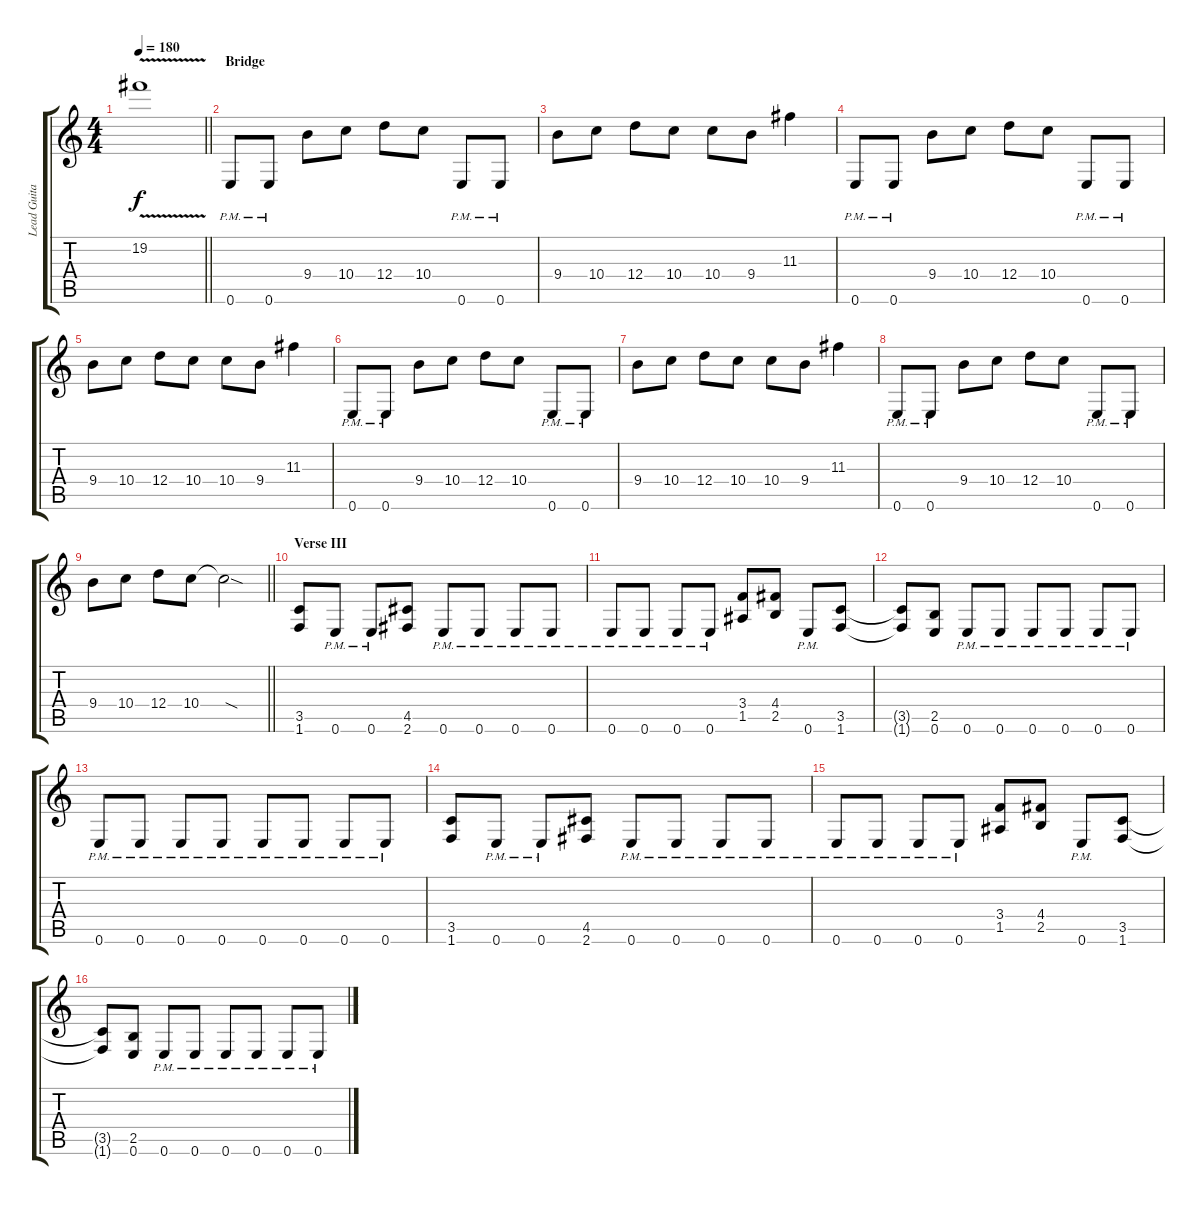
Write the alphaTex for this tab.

\track ("Lead Guitar" "Lead Guita") {instrument electricguitarjazz}
\staff {score tabs}
\tuning (E4 B3 G3 D3 A2 E2) {hide}
\ts (4 4)
\tempo 180
\clef g2
\barLineRight lightlight
\ks c
19.2{v}.1{dy f} |
\section ("" "Bridge")
0.6{pm}.8 0.6{pm}.8 9.4.8 10.4.8 12.4.8 10.4.8 0.6{pm}.8 0.6{pm}.8 |
9.4.8 10.4.8 12.4.8 10.4.8 10.4.8 9.4.8 11.3.4 |
0.6{pm}.8 0.6{pm}.8 9.4.8 10.4.8 12.4.8 10.4.8 0.6{pm}.8 0.6{pm}.8 |
9.4.8 10.4.8 12.4.8 10.4.8 10.4.8 9.4.8 11.3.4 |
0.6{pm}.8 0.6{pm}.8 9.4.8 10.4.8 12.4.8 10.4.8 0.6{pm}.8 0.6{pm}.8 |
9.4.8 10.4.8 12.4.8 10.4.8 10.4.8 9.4.8 11.3.4 |
0.6{pm}.8 0.6{pm}.8 9.4.8 10.4.8 12.4.8 10.4.8 0.6{pm}.8 0.6{pm}.8 |
\barLineRight lightlight
9.4.8 10.4.8 12.4.8 10.4.8 10.4{sod t}.2 |
\section ("" "Verse III")
(3.5 1.6).8 0.6{pm}.8 0.6{pm}.8 (4.5 2.6).8 0.6{pm}.8 0.6{pm}.8 0.6{pm}.8 0.6{pm}.8 |
0.6{pm}.8 0.6{pm}.8 0.6{pm}.8 0.6{pm}.8 (3.4 1.5).8 (4.4 2.5).8 0.6{pm}.8 (3.5 1.6).8 |
(3.5{t} 1.6{t}).8 (2.5 0.6).8 0.6{pm}.8 0.6{pm}.8 0.6{pm}.8 0.6{pm}.8 0.6{pm}.8 0.6{pm}.8 |
0.6{pm}.8 0.6{pm}.8 0.6{pm}.8 0.6{pm}.8 0.6{pm}.8 0.6{pm}.8 0.6{pm}.8 0.6{pm}.8 |
(3.5 1.6).8 0.6{pm}.8 0.6{pm}.8 (4.5 2.6).8 0.6{pm}.8 0.6{pm}.8 0.6{pm}.8 0.6{pm}.8 |
0.6{pm}.8 0.6{pm}.8 0.6{pm}.8 0.6{pm}.8 (3.4 1.5).8 (4.4 2.5).8 0.6{pm}.8 (3.5 1.6).8 |
(3.5{t} 1.6{t}).8 (2.5 0.6).8 0.6{pm}.8 0.6{pm}.8 0.6{pm}.8 0.6{pm}.8 0.6{pm}.8 0.6{pm}.8
